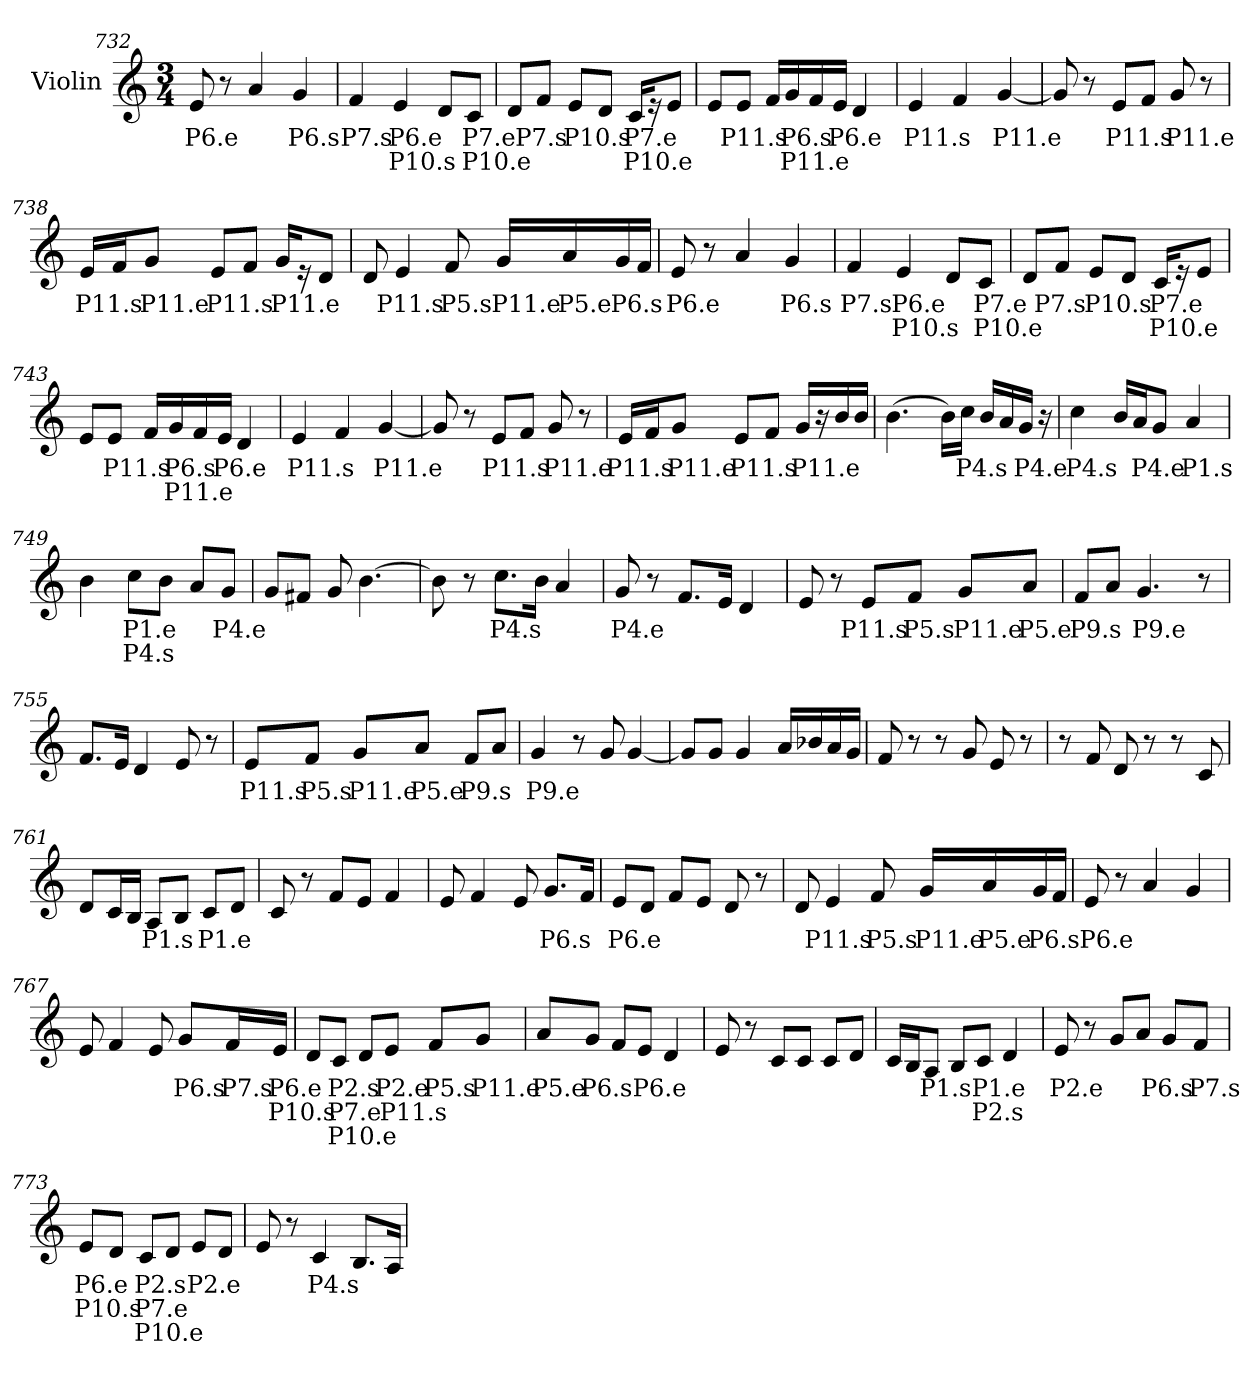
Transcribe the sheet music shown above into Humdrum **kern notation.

**kern	**text	**text	**text
*part1	*part1	*part1	*part1
*staff1	*staff1	*staff1	*staff1
*I"Violin	*	*	*
*clefG2	*	*	*
*k[]	*	*	*
*C:	*	*	*
*M3/4	*	*	*
=732	=732	=732	=732
8ei/	P6.e	.	.
8r	.	.	.
4a/	.	.	.
4gi/	P6.s	.	.
=733	=733	=733	=733
4fi/	P7.s	.	.
4ei/	P6.e	P10.s	.
8di/L	.	.	.
8ci/J	P7.e	P10.e	.
!!LO:LB:g=z
=734	=734	=734	=734
8d/L	.	.	.
8fi/J	P7.s	.	.
8ei/L	P10.s	.	.
8di/J	.	.	.
16ci/KL	P7.e	P10.e	.
16r	.	.	.
8e/J	.	.	.
=735	=735	=735	=735
8e/L	.	.	.
8ei/J	P11.s	.	.
16fi/LL	.	.	.
16gi/	P6.s	P11.e	.
16fi/	.	.	.
16ei/JJ	P6.e	.	.
4d/	.	.	.
=736	=736	=736	=736
4ei/	P11.s	.	.
4fi/	.	.	.
[4gi/	P11.e	.	.
=737	=737	=737	=737
8g/]	.	.	.
8r	.	.	.
8ei/L	P11.s	.	.
8fi/J	.	.	.
8gi/	P11.e	.	.
8r	.	.	.
=738	=738	=738	=738
16ei/LL	P11.s	.	.
16fi/J	.	.	.
8gi/J	P11.e	.	.
8ei/L	P11.s	.	.
8fi/J	.	.	.
16gi/KL	P11.e	.	.
16r	.	.	.
8d/J	.	.	.
!!LO:PB:g=z
=739	=739	=739	=739
8d/	.	.	.
4ei/	P11.s	.	.
8fi/	P5.s	.	.
16gi/LL	P11.e	.	.
16ai/	P5.e	.	.
16gi/	P6.s	.	.
16fi/JJ	.	.	.
=740	=740	=740	=740
8ei/	P6.e	.	.
8r	.	.	.
4a/	.	.	.
4gi/	P6.s	.	.
=741	=741	=741	=741
4fi/	P7.s	.	.
4ei/	P6.e	P10.s	.
8di/L	.	.	.
8ci/J	P7.e	P10.e	.
=742	=742	=742	=742
8d/L	.	.	.
8fi/J	P7.s	.	.
8ei/L	P10.s	.	.
8di/J	.	.	.
16ci/KL	P7.e	P10.e	.
16r	.	.	.
8e/J	.	.	.
=743	=743	=743	=743
8e/L	.	.	.
8ei/J	P11.s	.	.
16fi/LL	.	.	.
16gi/	P6.s	P11.e	.
16fi/	.	.	.
16ei/JJ	P6.e	.	.
4d/	.	.	.
=744	=744	=744	=744
4ei/	P11.s	.	.
4fi/	.	.	.
[4gi/	P11.e	.	.
!!LO:LB:g=z
=745	=745	=745	=745
8g/]	.	.	.
8r	.	.	.
8ei/L	P11.s	.	.
8fi/J	.	.	.
8gi/	P11.e	.	.
8r	.	.	.
=746	=746	=746	=746
16ei/LL	P11.s	.	.
16fi/J	.	.	.
8gi/J	P11.e	.	.
8ei/L	P11.s	.	.
8fi/J	.	.	.
16gi/KL	P11.e	.	.
16r	.	.	.
16b/L	.	.	.
16b/JJ	.	.	.
=747	=747	=747	=747
(>4.b\	.	.	.
16b\LL)	.	.	.
16cci\JJ	P4.s	.	.
16bi/LL	.	.	.
16ai/	.	.	.
16gi/JJ	P4.e	.	.
16r	.	.	.
=748	=748	=748	=748
4cci\	P4.s	.	.
16bi/LL	.	.	.
16ai/J	.	.	.
8gi/J	P4.e	.	.
4ai/	P1.s	.	.
=749	=749	=749	=749
4bi\	.	.	.
8cci\L	P1.e	P4.s	.
8bi\J	.	.	.
8ai/L	.	.	.
8gi/J	P4.e	.	.
=750	=750	=750	=750
8g/L	.	.	.
8f#X/J	.	.	.
8g/	.	.	.
[4.b\	.	.	.
!!LO:LB:g=z
=751	=751	=751	=751
8b\]	.	.	.
8r	.	.	.
8.cci\L	P4.s	.	.
16bi\Jk	.	.	.
4ai/	.	.	.
=752	=752	=752	=752
8gi/	P4.e	.	.
8r	.	.	.
8.f/L	.	.	.
16e/Jk	.	.	.
4d/	.	.	.
=753	=753	=753	=753
8e/	.	.	.
8r	.	.	.
8ei/L	P11.s	.	.
8fi/J	P5.s	.	.
8gi/L	P11.e	.	.
8ai/J	P5.e	.	.
=754	=754	=754	=754
8fi/L	P9.s	.	.
8ai/J	.	.	.
4.gi/	P9.e	.	.
8r	.	.	.
=755	=755	=755	=755
8.f/L	.	.	.
16e/Jk	.	.	.
4d/	.	.	.
8e/	.	.	.
8r	.	.	.
=756	=756	=756	=756
8ei/L	P11.s	.	.
8fi/J	P5.s	.	.
8gi/L	P11.e	.	.
8ai/J	P5.e	.	.
8fi/L	P9.s	.	.
8ai/J	.	.	.
!!LO:LB:g=z
=757	=757	=757	=757
4gi/	P9.e	.	.
8r	.	.	.
8g/	.	.	.
[4g/	.	.	.
=758	=758	=758	=758
8g/L]	.	.	.
8g/J	.	.	.
4g/	.	.	.
16a/LL	.	.	.
16b-X/	.	.	.
16a/	.	.	.
16g/JJ	.	.	.
=759	=759	=759	=759
8f/	.	.	.
8r	.	.	.
8r	.	.	.
8g/	.	.	.
8e/	.	.	.
8r	.	.	.
=760	=760	=760	=760
8r	.	.	.
8f/	.	.	.
8d/	.	.	.
8r	.	.	.
8r	.	.	.
8c/	.	.	.
=761	=761	=761	=761
8d/L	.	.	.
16c/L	.	.	.
16B/JJ	.	.	.
8Ai/L	P1.s	.	.
8Bi/J	.	.	.
8ci/L	P1.e	.	.
8d/J	.	.	.
!!LO:LB:g=z
=762	=762	=762	=762
8c/	.	.	.
8r	.	.	.
8f/L	.	.	.
8e/J	.	.	.
4f/	.	.	.
=763	=763	=763	=763
8e/	.	.	.
4f/	.	.	.
8e/	.	.	.
8.gi/L	P6.s	.	.
16fi/Jk	.	.	.
=764	=764	=764	=764
8ei/L	P6.e	.	.
8d/J	.	.	.
8f/L	.	.	.
8e/J	.	.	.
8d/	.	.	.
8r	.	.	.
=765	=765	=765	=765
8d/	.	.	.
4ei/	P11.s	.	.
8fi/	P5.s	.	.
16gi/LL	P11.e	.	.
16ai/	P5.e	.	.
16gi/	P6.s	.	.
16fi/JJ	.	.	.
=766	=766	=766	=766
8ei/	P6.e	.	.
8r	.	.	.
4a/	.	.	.
4g/	.	.	.
=767	=767	=767	=767
8e/	.	.	.
4f/	.	.	.
8e/	.	.	.
8gi/L	P6.s	.	.
16fi/L	P7.s	.	.
16ei/JJ	P6.e	P10.s	.
!!LO:LB:g=z
=768	=768	=768	=768
8di/L	.	.	.
8ci/J	P2.s	P7.e	P10.e
8di/L	.	.	.
8ei/J	P2.e	P11.s	.
8fi/L	P5.s	.	.
8gi/J	P11.e	.	.
=769	=769	=769	=769
8ai/L	P5.e	.	.
8gi/J	P6.s	.	.
8fi/L	.	.	.
8ei/J	P6.e	.	.
4d/	.	.	.
=770	=770	=770	=770
8e/	.	.	.
8r	.	.	.
8c/L	.	.	.
8c/J	.	.	.
8c/L	.	.	.
8d/J	.	.	.
=771	=771	=771	=771
16c/LL	.	.	.
16B/J	.	.	.
8Ai/J	P1.s	.	.
8Bi/L	.	.	.
8ci/J	P1.e	P2.s	.
4di/	.	.	.
=772	=772	=772	=772
8ei/	P2.e	.	.
8r	.	.	.
8g/L	.	.	.
8a/J	.	.	.
8gi/L	P6.s	.	.
8fi/J	P7.s	.	.
=773	=773	=773	=773
8ei/L	P6.e	P10.s	.
8di/J	.	.	.
8ci/L	P2.s	P7.e	P10.e
8di/J	.	.	.
8ei/L	P2.e	.	.
8d/J	.	.	.
!!LO:LB:g=z
=774	=774	=774	=774
8e/	.	.	.
8r	.	.	.
4ci/	P4.s	.	.
8.Bi/L	.	.	.
16Ai/Jk	.	.	.
=	=	=	=
*-	*-	*-	*-
